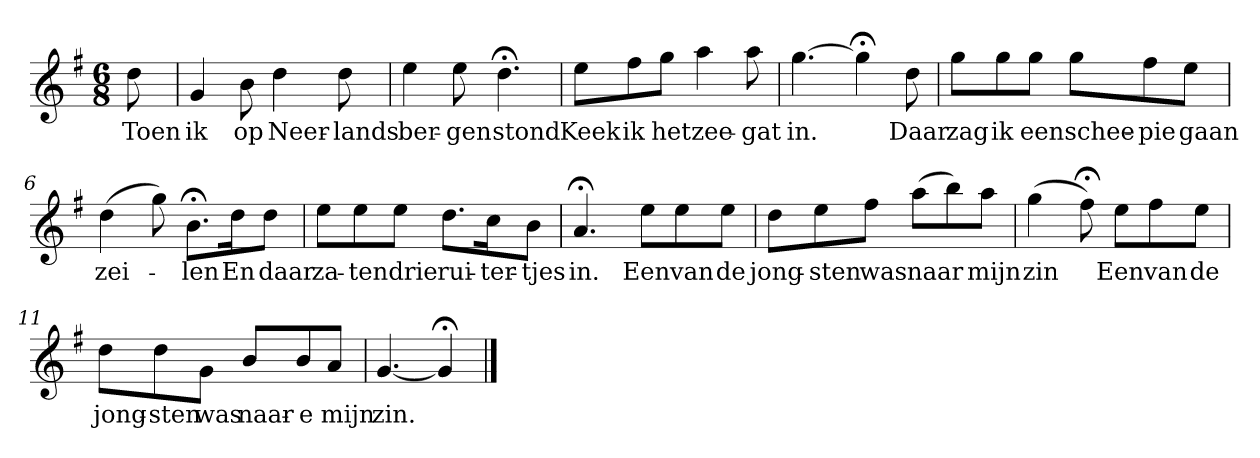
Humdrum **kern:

**kern	**text
*part1	*part1
*staff1	*staff1
*k[f#]	*
*G:	*
*M6/8	*
*MM120	*
=	=
8dd	Toen
=1	=1
4g	ik
8b	op
4dd	Neer-
8dd	-lands
=2	=2
4ee	ber-
8ee	-gen
4.dd;<	stond
=3	=3
8eeL	Keek
8ff#	ik
8ggJ	het
4aa	zee-
8aa	-gat
=4	=4
[4.gg	in.
4gg;<]	.
8dd	Daar
=5	=5
8ggL	zag
8gg	ik
8ggJ	een
8ggL	schee-
8ff#	-pie
8eeJ	gaan
=6	=6
(4dd	zei-
8gg)	.
8.b;<L	-len
16ddK	En
8ddJ	daar
=7	=7
8eeL	za-
8ee	-ten
8eeJ	drie
8.ddL	rui-
16ccK	-ter-
8bJ	-tjes
=8	=8
4.a;<	in.
8eeL	Een
8ee	van
8eeJ	de
=9	=9
8ddL	jong-
8ee	-sten
8ff#J	was
(8aaL	naar
8bb)	.
8aaJ	mijn
=10	=10
(4gg	zin
8ff#;<)	.
8eeL	Een
8ff#	van
8eeJ	de
=11	=11
8ddL	jong-
8dd	-sten
8gJ	was
8bL	naar-
8b	-e
8aJ	mijn
=12	=12
[4.g	zin.
4g;<]	.
==	==
*-	*-
